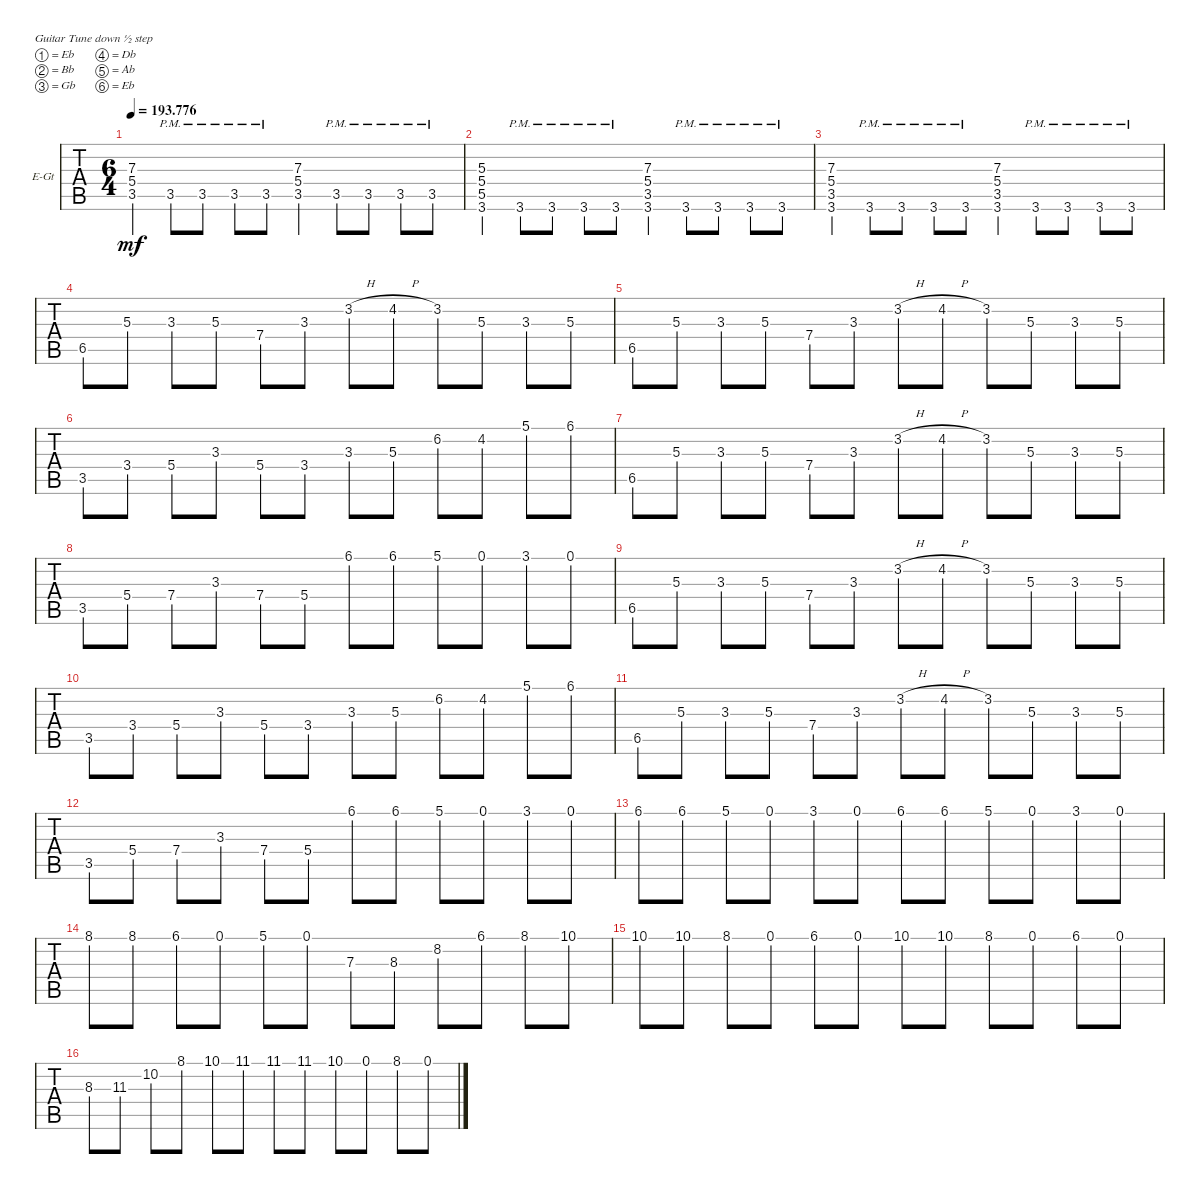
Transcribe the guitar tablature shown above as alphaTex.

\defaultSystemsLayout 4
\bracketExtendMode groupsimilarinstruments
\firstSystemTrackNameOrientation horizontal
\otherSystemsTrackNameOrientation horizontal
\track ("Electric Guitar" "E-Gt") {multiBarRest instrument distortionguitar}
\staff {tabs}
\tuning (Eb4 Bb3 Gb3 Db3 Ab2 Eb2)
\ts (6 4)
\tempo
193.776
\accidentals auto
\clef g2
\ottava regular
\simile none
\ks c
(3.5 5.4 7.3).4{dy mf} 3.5{pm}.8 3.5{pm}.8 3.5{pm}.8 3.5{pm}.8 (3.5 5.4 7.3).4 3.5{pm}.8 3.5{pm}.8 3.5{pm}.8 3.5{pm}.8 |
(3.6 5.5 5.4 5.3).4 3.6{pm}.8 3.6{pm}.8 3.6{pm}.8 3.6{pm}.8 (3.6 3.5 5.4 7.3).4 3.6{pm}.8 3.6{pm}.8 3.6{pm}.8 3.6{pm}.8 |
(3.6 3.5 5.4 7.3).4 3.6{pm}.8 3.6{pm}.8 3.6{pm}.8 3.6{pm}.8 (3.6 3.5 5.4 7.3).4 3.6{pm}.8 3.6{pm}.8 3.6{pm}.8 3.6{pm}.8 |
6.5.8 5.3.8 3.3.8 5.3.8 7.4.8 3.3.8 3.2{h}.8 4.2{h}.8 3.2.8 5.3.8 3.3.8 5.3.8 |
6.5.8 5.3.8 3.3.8 5.3.8 7.4.8 3.3.8 3.2{h}.8 4.2{h}.8 3.2.8 5.3.8 3.3.8 5.3.8 |
3.5.8 3.4.8 5.4.8 3.3.8 5.4.8 3.4.8 3.3.8 5.3.8 6.2.8 4.2.8 5.1.8 6.1.8 |
6.5.8 5.3.8 3.3.8 5.3.8 7.4.8 3.3.8 3.2{h}.8 4.2{h}.8 3.2.8 5.3.8 3.3.8 5.3.8 |
3.5.8 5.4.8 7.4.8 3.3.8 7.4.8 5.4.8 6.1.8 6.1.8 5.1.8 0.1.8 3.1.8 0.1.8 |
6.5.8 5.3.8 3.3.8 5.3.8 7.4.8 3.3.8 3.2{h}.8 4.2{h}.8 3.2.8 5.3.8 3.3.8 5.3.8 |
3.5.8 3.4.8 5.4.8 3.3.8 5.4.8 3.4.8 3.3.8 5.3.8 6.2.8 4.2.8 5.1.8 6.1.8 |
6.5.8 5.3.8 3.3.8 5.3.8 7.4.8 3.3.8 3.2{h}.8 4.2{h}.8 3.2.8 5.3.8 3.3.8 5.3.8 |
3.5.8 5.4.8 7.4.8 3.3.8 7.4.8 5.4.8 6.1.8 6.1.8 5.1.8 0.1.8 3.1.8 0.1.8 |
6.1.8 6.1.8 5.1.8 0.1.8 3.1.8 0.1.8 6.1.8 6.1.8 5.1.8 0.1.8 3.1.8 0.1.8 |
8.1.8 8.1.8 6.1.8 0.1.8 5.1.8 0.1.8 7.3.8 8.3.8 8.2.8 6.1.8 8.1.8 10.1.8 |
10.1.8 10.1.8 8.1.8 0.1.8 6.1.8 0.1.8 10.1.8 10.1.8 8.1.8 0.1.8 6.1.8 0.1.8 |
8.3.8 11.3.8 10.2.8 8.1.8 10.1.8 11.1.8 11.1.8 11.1.8 10.1.8 0.1.8 8.1.8 0.1.8
